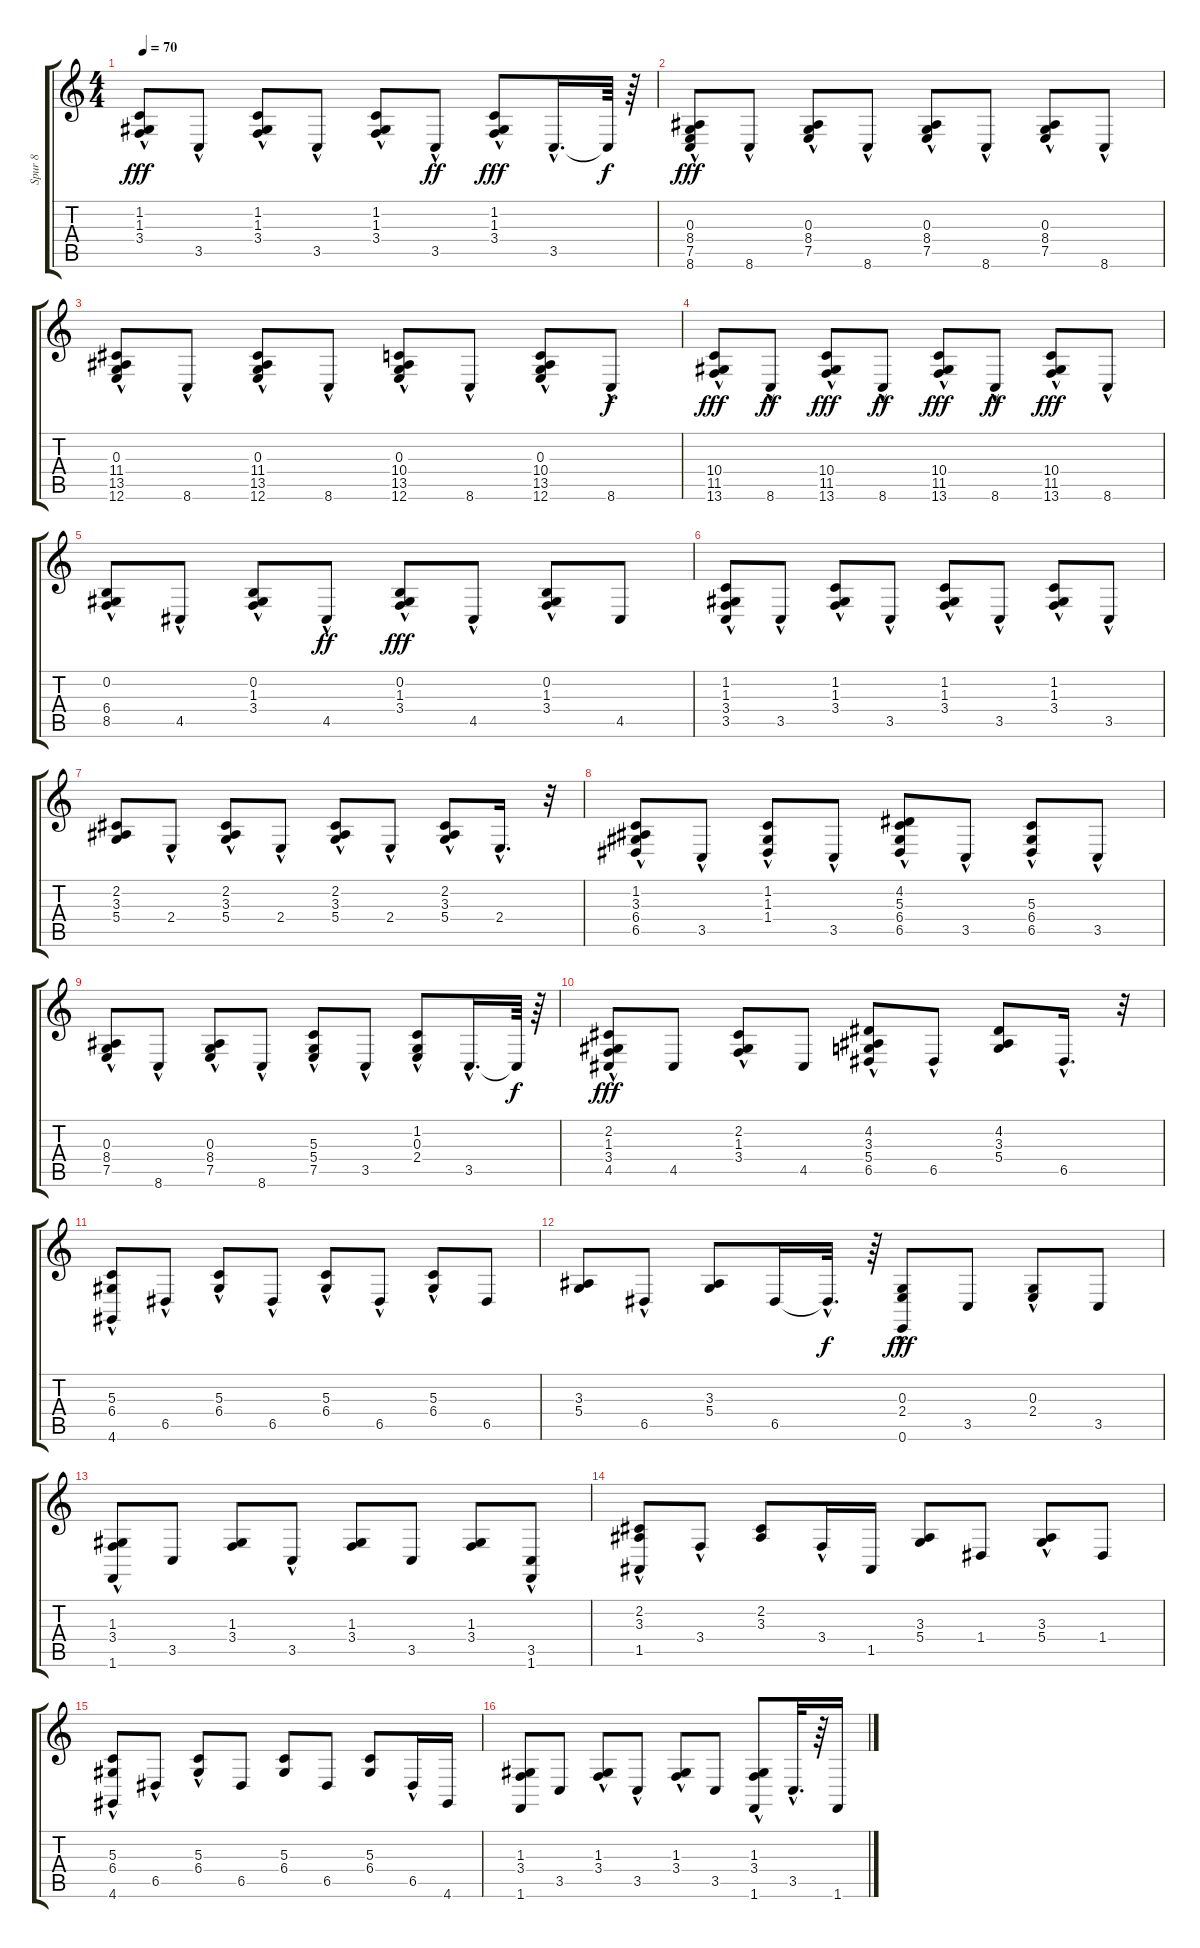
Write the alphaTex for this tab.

\track ("Spur 8" "Spur 8") {instrument electricgrandpiano}
\staff {score tabs}
\tuning (E4 B3 G3 D3 A2 E2) {hide}
\ts (4 4)
\tempo 70
\clef g2
\ks c
(1.2{hac} 1.3{hac} 3.4{hac}).8{dy fff instrument electricgrandpiano} 3.5{hac}.8 (1.2{hac} 1.3{hac} 3.4{hac}).8 3.5{hac}.8 (1.2{hac} 1.3{hac} 3.4{hac}).8 3.5{hac}.8{dy ff} (1.2{hac} 1.3{hac} 3.4{hac}).8{dy fff} 3.5{hac}.16{d} 3.5{t}.64{dy f} r.64 |
(0.3{hac} 8.4{hac} 7.5{hac} 8.6{hac}).8{dy fff} 8.6{hac}.8 (0.3{hac} 8.4{hac} 7.5{hac}).8 8.6{hac}.8 (0.3{hac} 8.4{hac} 7.5{hac}).8 8.6{hac}.8 (0.3 8.4 7.5{hac}).8 8.6{hac}.8 |
(0.3 11.4{hac} 13.5{hac} 12.6).8 8.6{hac}.8 (0.3{hac} 11.4 13.5 12.6{hac}).8 8.6{hac}.8 (0.3{hac} 10.4{hac} 13.5{hac} 12.6{hac}).8 8.6{hac}.8 (0.3{hac} 10.4{hac} 13.5{hac} 12.6{hac}).8 8.6{hac}.8{dy f} |
(10.4{hac} 11.5{hac} 13.6{hac}).8{dy fff} 8.6{hac}.8{dy ff} (10.4{hac} 11.5{hac} 13.6{hac}).8{dy fff} 8.6{hac}.8{dy ff} (10.4{hac} 11.5{hac} 13.6{hac}).8{dy fff} 8.6{hac}.8{dy ff} (10.4{hac} 11.5{hac} 13.6{hac}).8{dy fff} 8.6{hac}.8 |
(0.2{hac} 6.4{hac} 8.5{hac}).8 4.5{hac}.8 (0.2{hac} 1.3{hac} 3.4{hac}).8 4.5{hac}.8{dy ff} (0.2{hac} 1.3{hac} 3.4{hac}).8{dy fff} 4.5{hac}.8 (0.2{hac} 1.3{hac} 3.4{hac}).8 4.5.8 |
(1.2{hac} 1.3{hac} 3.4{hac} 3.5{hac}).8 3.5{hac}.8 (1.2{hac} 1.3{hac} 3.4{hac}).8 3.5{hac}.8 (1.2{hac} 1.3{hac} 3.4{hac}).8 3.5{hac}.8 (1.2{hac} 1.3 3.4{hac}).8 3.5{hac}.8 |
(2.2 3.3 5.4).8 2.4{hac}.8 (2.2{hac} 3.3{hac} 5.4{hac}).8 2.4{hac}.8 (2.2{hac} 3.3{hac} 5.4{hac}).8 2.4{hac}.8 (2.2{hac} 3.3{hac} 5.4{hac}).8 2.4{hac}.16{d} r.32 |
(1.2{hac} 3.3 6.4{hac} 6.5{hac}).8 3.5{hac}.8 (1.2{hac} 1.3{hac} 1.4{hac}).8 3.5{hac}.8 (4.2{hac} 5.3 6.4{hac} 6.5{hac}).8 3.5{hac}.8 (5.3{hac} 6.4 6.5{hac}).8 3.5{hac}.8 |
(0.3{hac} 8.4{hac} 7.5{hac}).8 8.6{hac}.8 (0.3{hac} 8.4 7.5{hac}).8 8.6{hac}.8 (5.3{hac} 5.4{hac} 7.5{hac}).8 3.5{hac}.8 (1.2{hac} 0.3{hac} 2.4).8 3.5{hac}.16{d} 3.5{t}.64{dy f} r.64 |
(2.2{hac} 1.3{hac} 3.4{hac} 4.5{hac}).8{dy fff} 4.5.8 (2.2{hac} 1.3 3.4{hac}).8 4.5.8 (4.2{hac} 3.3{hac} 5.4{hac} 6.5{hac}).8 6.5{hac}.8 (4.2 3.3 5.4).8 6.5{hac}.16{d} r.32 |
(5.3{hac} 6.4{hac} 4.6{hac}).8 6.5{hac}.8 (5.3{hac} 6.4{hac}).8 6.5{hac}.8 (5.3{hac} 6.4{hac}).8 6.5{hac}.8 (5.3{hac} 6.4{hac}).8 6.5.8 |
(3.3 5.4).8 6.5{hac}.8 (3.3 5.4).8 6.5.16 6.5{hac t}.32{d dy f} r.64 (0.3 2.4 0.6{hac}).8{dy fff} 3.5.8 (0.3{hac} 2.4{hac}).8 3.5.8 |
(1.3 3.4 1.6{hac}).8 3.5.8 (1.3 3.4).8 3.5{hac}.8 (1.3 3.4).8 3.5.8 (1.3 3.4).8 (3.5{hac} 1.6).8 |
(2.2 3.3 1.5{hac}).8 3.4{hac}.8 (2.2 3.3).8 3.4{hac}.16 1.5.16 (3.3 5.4).8 1.4.8 (3.3{hac} 5.4{hac}).8 1.4.8 |
(5.3{hac} 6.4{hac} 4.6{hac}).8 6.5{hac}.8 (5.3{hac} 6.4{hac}).8 6.5.8 (5.3 6.4).8 6.5.8 (5.3 6.4).8 6.5{hac}.16 4.6.16 |
(1.3 3.4 1.6).8 3.5.8 (1.3{hac} 3.4{hac}).8 3.5{hac}.8 (1.3{hac} 3.4{hac}).8 3.5.8 (1.3{hac} 3.4{hac} 1.6).8 3.5{hac}.32{d} r.64 1.6.16
